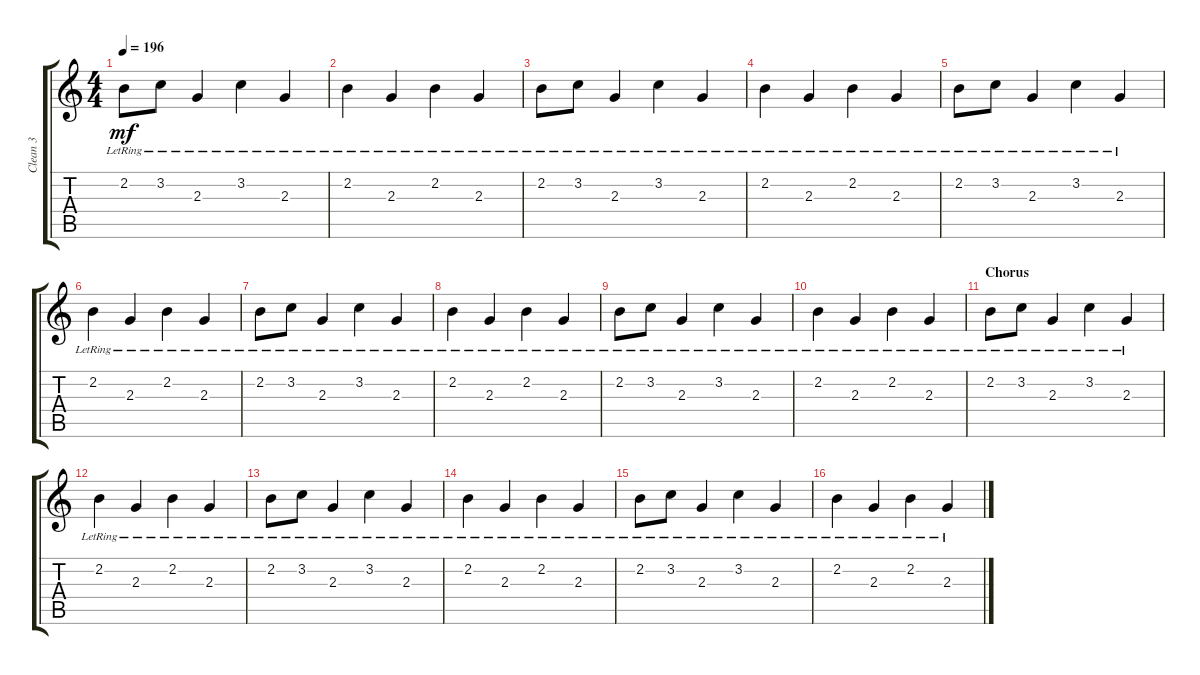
\track ("Clean 3" "Clean 3") {instrument electricguitarclean}
\staff {score tabs}
\tuning (D4 A3 F3 C3 G2 C2) {hide}
\ts (4 4)
\tempo 196
\clef g2
\ks aminor
2.2{lr}.8{dy mf} 3.2{lr}.8 2.3{lr}.4 3.2{lr}.4 2.3{lr}.4 |
2.2{lr}.4 2.3{lr}.4 2.2{lr}.4 2.3{lr}.4 |
2.2{lr}.8 3.2{lr}.8 2.3{lr}.4 3.2{lr}.4 2.3{lr}.4 |
2.2{lr}.4 2.3{lr}.4 2.2{lr}.4 2.3{lr}.4 |
2.2{lr}.8 3.2{lr}.8 2.3{lr}.4 3.2{lr}.4 2.3{lr}.4 |
2.2{lr}.4 2.3{lr}.4 2.2{lr}.4 2.3{lr}.4 |
2.2{lr}.8 3.2{lr}.8 2.3{lr}.4 3.2{lr}.4 2.3{lr}.4 |
2.2{lr}.4 2.3{lr}.4 2.2{lr}.4 2.3{lr}.4 |
2.2{lr}.8 3.2{lr}.8 2.3{lr}.4 3.2{lr}.4 2.3{lr}.4 |
2.2{lr}.4 2.3{lr}.4 2.2{lr}.4 2.3{lr}.4 |
\section ("" "Chorus")
2.2{lr}.8 3.2{lr}.8 2.3{lr}.4 3.2{lr}.4 2.3{lr}.4 |
2.2{lr}.4 2.3{lr}.4 2.2{lr}.4 2.3{lr}.4 |
2.2{lr}.8 3.2{lr}.8 2.3{lr}.4 3.2{lr}.4 2.3{lr}.4 |
2.2{lr}.4 2.3{lr}.4 2.2{lr}.4 2.3{lr}.4 |
2.2{lr}.8 3.2{lr}.8 2.3{lr}.4 3.2{lr}.4 2.3{lr}.4 |
2.2{lr}.4 2.3{lr}.4 2.2{lr}.4 2.3{lr}.4
